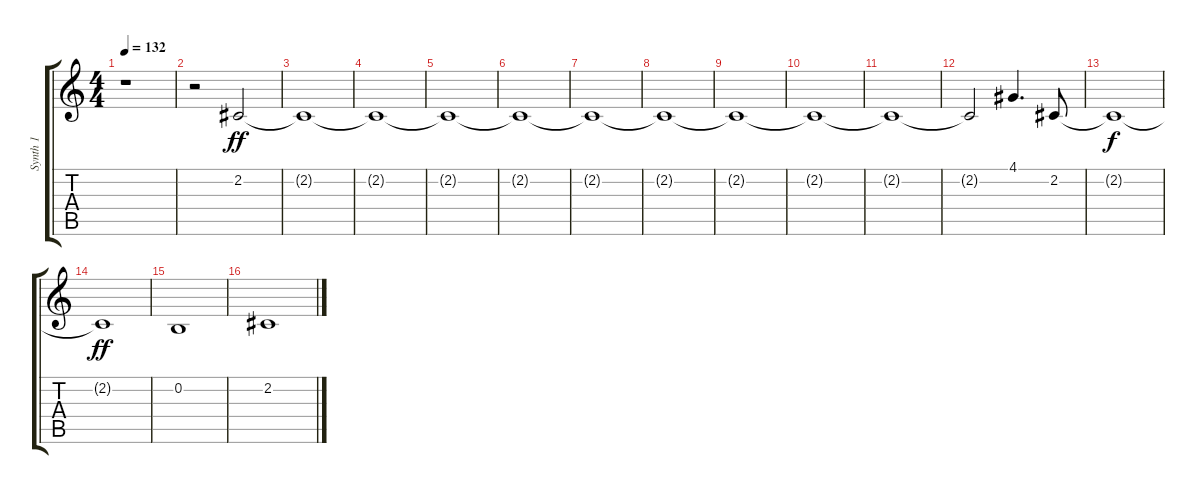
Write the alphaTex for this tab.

\track ("Synth 1" "Synth 1") {instrument rockorgan}
\staff {score tabs}
\tuning (E4 B3 G3 D3 A2 E2) {hide}
\ts (4 4)
\tempo 132
\clef g2
\ks c
r.1{dy ff} |
r.2 2.2.2 |
2.2{t}.1 |
2.2{t}.1 |
2.2{t}.1 |
2.2{t}.1 |
2.2{t}.1 |
2.2{t}.1 |
2.2{t}.1 |
2.2{t}.1 |
2.2{t}.1 |
2.2{t}.2 4.1.4{d} 2.2.8 |
2.2{t}.1{dy f} |
2.2{t}.1{dy ff} |
0.2.1 |
2.2.1
